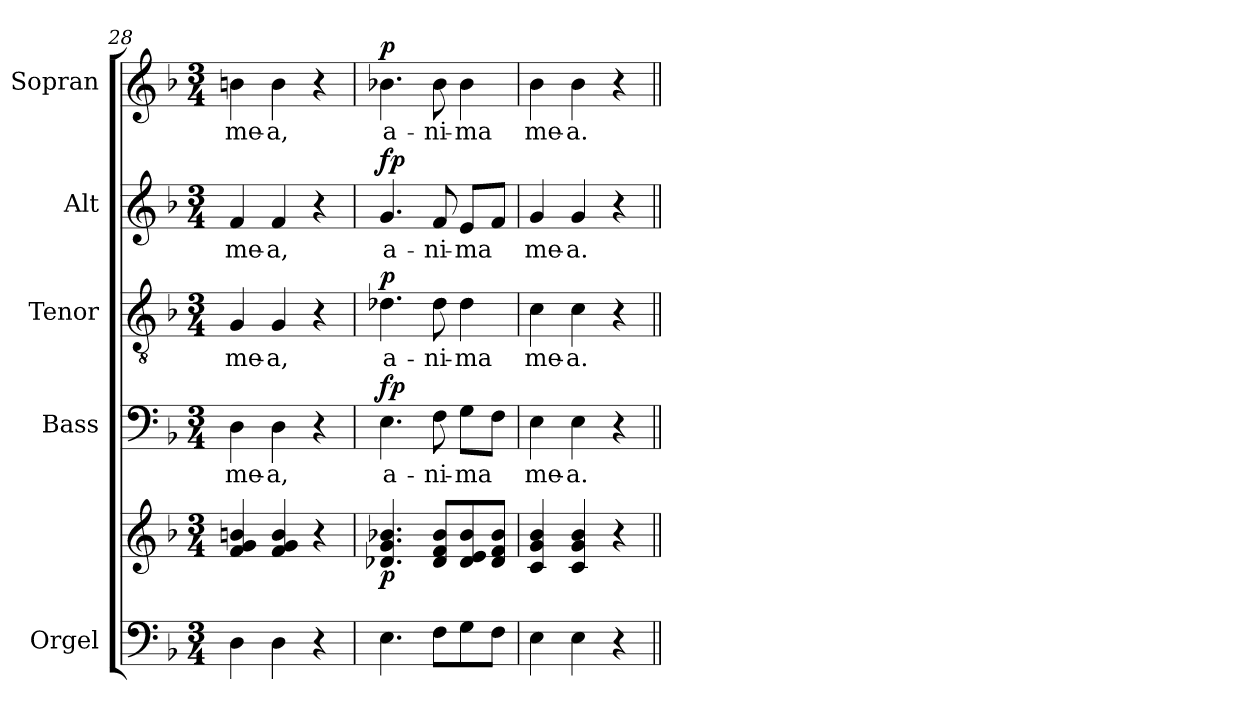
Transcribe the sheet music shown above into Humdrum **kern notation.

**kern	**kern	**dynam	**kern	**text	**dynam	**kern	**text	**dynam	**kern	**text	**dynam	**kern	**text	**dynam
*part5	*part5	*part5	*part4	*part4	*part4	*part3	*part3	*part3	*part2	*part2	*part2	*part1	*part1	*part1
*staff6	*staff5	*staff5/6	*staff4	*staff4	*staff4	*staff3	*staff3	*staff3	*staff2	*staff2	*staff2	*staff1	*staff1	*staff1
*I"Orgel	*	*	*I"Bass	*	*	*I"Tenor	*	*	*I"Alt	*	*	*I"Sopran	*	*
*I'Org.	*	*	*I'B.	*	*	*I'T.	*	*	*I'A.	*	*	*I'S.	*	*
*clefF4	*clefG2	*	*clefF4	*	*	*clefGv2	*	*	*clefG2	*	*	*clefG2	*	*
*k[b-]	*k[b-]	*	*k[b-]	*	*	*k[b-]	*	*	*k[b-]	*	*	*k[b-]	*	*
*F:	*F:	*	*F:	*	*	*F:	*	*	*F:	*	*	*F:	*	*
*M3/4	*M3/4	*	*M3/4	*	*	*M3/4	*	*	*M3/4	*	*	*M3/4	*	*
=28	=28	=28	=28	=28	=28	=28	=28	=28	=28	=28	=28	=28	=28	=28
!	!	!	!	!LO:LY:b	!	!	!LO:LY:b	!	!	!LO:LY:b	!	!	!LO:LY:b	!
4D\	4f/ 4g/ 4bn/	.	4D\	me-	.	4G/	me-	.	4f/	me-	.	4bn\	me-	.
!	!	!	!	!LO:LY:b	!	!	!LO:LY:b	!	!	!LO:LY:b	!	!	!LO:LY:b	!
4D\	4f/ 4g/ 4b/	.	4D\	-a,	.	4G/	-a,	.	4f/	-a,	.	4b\	-a,	.
4r	4r	.	4r	.	.	4r	.	.	4r	.	.	4r	.	.
=29	=29	=29	=29	=29	=29	=29	=29	=29	=29	=29	=29	=29	=29	=29
!	!	!LO:DY:b	!	!LO:LY:b	!LO:DY:a	!	!LO:LY:b	!LO:DY:a	!	!LO:LY:b	!LO:DY:a	!	!LO:LY:b	!LO:DY:a
4.E\	4.d-X/ 4.g/ 4.b-X/	p	4.E\	a-	fp	4.d-X\	a-	p	4.g/	a-	fp	4.b-X\	a-	p
!	!	!	!	!LO:LY:b	!	!	!LO:LY:b	!	!	!LO:LY:b	!	!	!LO:LY:b	!
8F\L	8d-/ 8f/ 8b-/L	.	8F\	-ni-	.	8d-\	-ni-	.	8f/	-ni-	.	8b-\	-ni-	.
!	!	!	!	!LO:LY:b	!	!	!LO:LY:b	!	!	!LO:LY:b	!	!	!LO:LY:b	!
8G\	8d-/ 8e/ 8b-/	.	8G\L	-ma	.	4d-\	-ma	.	8e/L	-ma	.	4b-\	-ma	.
8F\J	8d-/ 8f/ 8b-/J	.	8F\J	.	.	.	.	.	8f/J	.	.	.	.	.
=30	=30	=30	=30	=30	=30	=30	=30	=30	=30	=30	=30	=30	=30	=30
!	!	!	!	!LO:LY:b	!	!	!LO:LY:b	!	!	!LO:LY:b	!	!	!LO:LY:b	!
4E\	4c/ 4g/ 4b-/	.	4E\	me-	.	4c\	me-	.	4g/	me-	.	4b-\	me-	.
!	!	!	!	!LO:LY:b	!	!	!LO:LY:b	!	!	!LO:LY:b	!	!	!LO:LY:b	!
4E\	4c/ 4g/ 4b-/	.	4E\	-a.	.	4c\	-a.	.	4g/	-a.	.	4b-\	-a.	.
4r	4r	.	4r	.	.	4r	.	.	4r	.	.	4r	.	.
=||	=||	=||	=||	=||	=||	=||	=||	=||	=||	=||	=||	=||	=||	=||
*-	*-	*-	*-	*-	*-	*-	*-	*-	*-	*-	*-	*-	*-	*-
